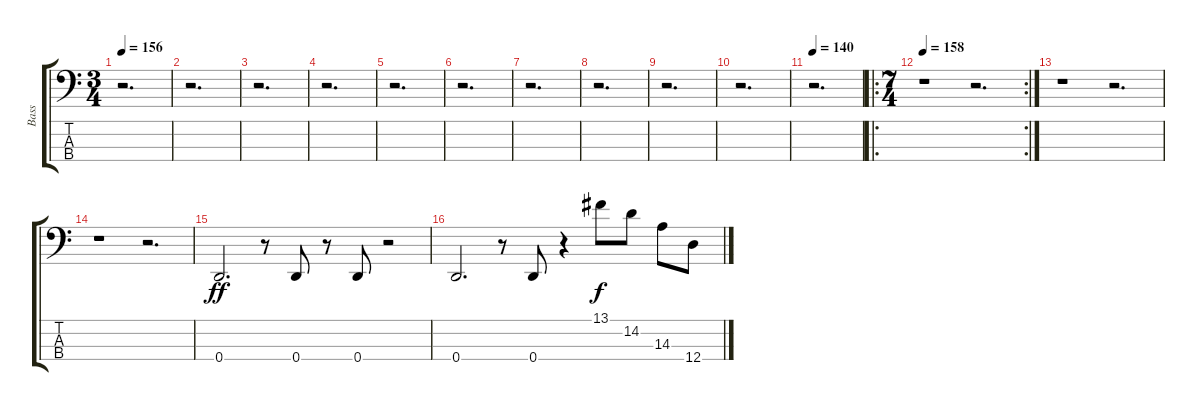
\track ("Bass" "Bass") {instrument electricbassfinger}
\staff {score tabs}
\tuning (F2 C2 G1 D1) {hide}
\ts (3 4)
\tempo 156
\clef f4
\ks c
r.2{d dy f} |
r.2{d} |
r.2{d} |
r.2{d} |
r.2{d} |
r.2{d} |
r.2{d} |
r.2{d} |
r.2{d} |
r.2{d} |
\tempo 140
r.2{d} |
\ro
\rc 2
\ts (7 4)
\tempo 158
r.1 r.2{d} |
r.1 r.2{d} |
r.1 r.2{d} |
0.4.2{d dy ff} r.8 0.4.8 r.8 0.4.8 r.2 |
0.4.2{d} r.8 0.4.8 r.4 13.1.8{dy f} 14.2.8 14.3.8 12.4.8
